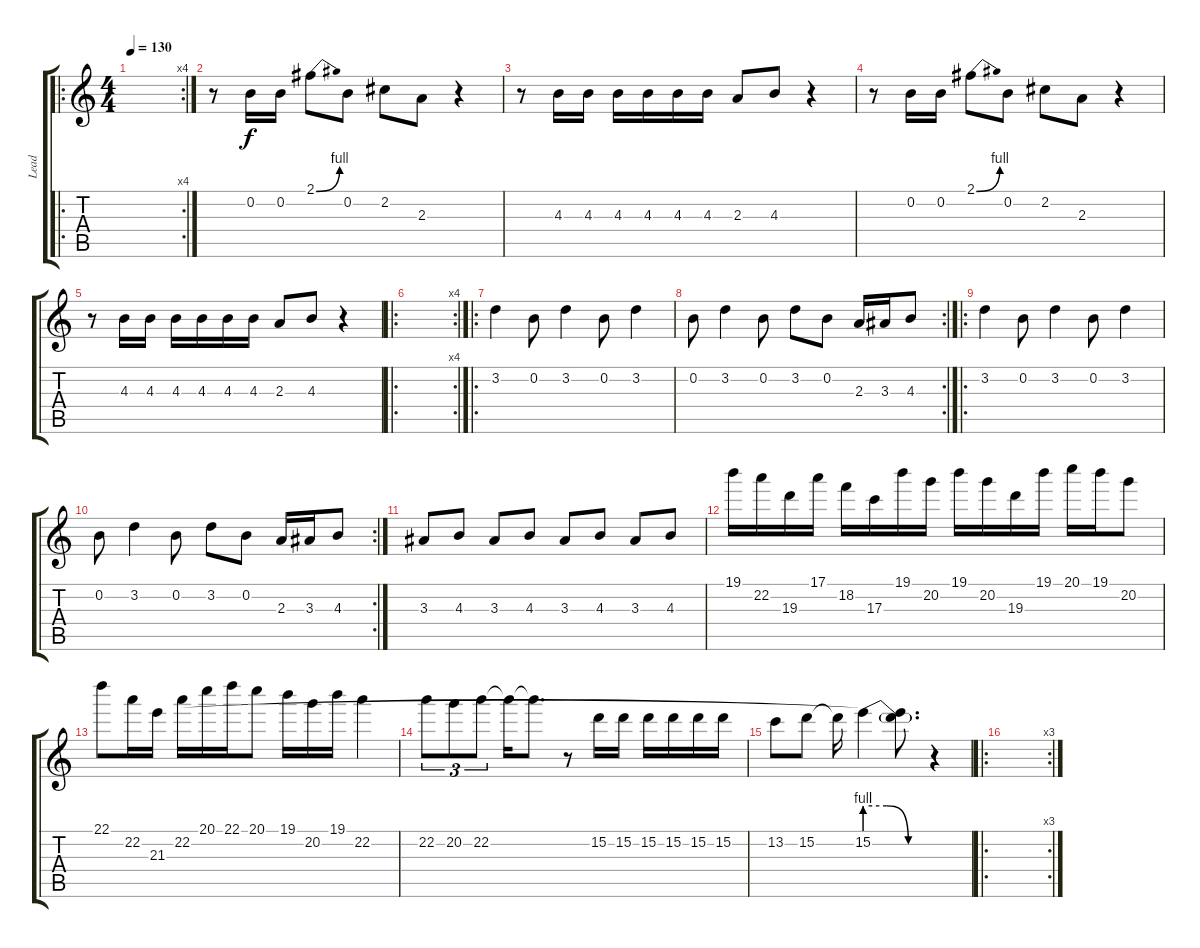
\track ("Lead" "Lead") {instrument overdrivenguitar}
\staff {score tabs}
\tuning (E4 B3 G3 D3 A2 E2) {hide}
\ro
\rc 4
\ts (4 4)
\tempo 130
\clef g2
\ks c
|
r.8 0.2.16 0.2.16 2.1{be (bend 0 0 60 4)}.8 0.2.8 2.2.8 2.3.8 r.4 |
r.8 4.3.16 4.3.16 4.3.16 4.3.16 4.3.16 4.3.16 2.3.8 4.3.8 r.4 |
r.8 0.2.16 0.2.16 2.1{be (bend 0 0 60 4)}.8 0.2.8 2.2.8 2.3.8 r.4 |
r.8 4.3.16 4.3.16 4.3.16 4.3.16 4.3.16 4.3.16 2.3.8 4.3.8 r.4 |
\ro
\rc 4
|
\ro
3.2.4 0.2.8 3.2.4 0.2.8 3.2.4 |
\rc 2
0.2.8 3.2.4 0.2.8 3.2.8 0.2.8 2.3.16 3.3.16 4.3.8 |
\ro
3.2.4 0.2.8 3.2.4 0.2.8 3.2.4 |
\rc 2
0.2.8 3.2.4 0.2.8 3.2.8 0.2.8 2.3.16 3.3.16 4.3.8 |
3.3.8 4.3.8 3.3.8 4.3.8 3.3.8 4.3.8 3.3.8 4.3.8 |
19.1.16 22.2.16 19.3.16 17.1.16 18.2.16 17.3.16 19.1.16 20.2.16 19.1.16 20.2.16 19.3.16 19.1.16 20.1.16 19.1.16 20.2.8 |
22.1.8 22.2.16 21.3.16 22.2.16 20.1.16 22.1.16 20.1.8 19.1.16 20.2.16 19.1.16 22.2.4 |
22.2.8{tu (3 2)} 20.2.8{tu (3 2)} 22.2.8{tu (3 2)} 22.2{t}.16 22.2{t}.8{d} r.8 15.2.16 15.2.16 15.2.16 15.2.16 15.2.16 15.2.16 |
13.2.8 15.2.8 15.2{t}.16 15.2{be (custom 0 4 20 4 40 0 60 0)}.4 (15.2{t} 21.3{t}).8{d} r.4 |
\ro
\rc 3
